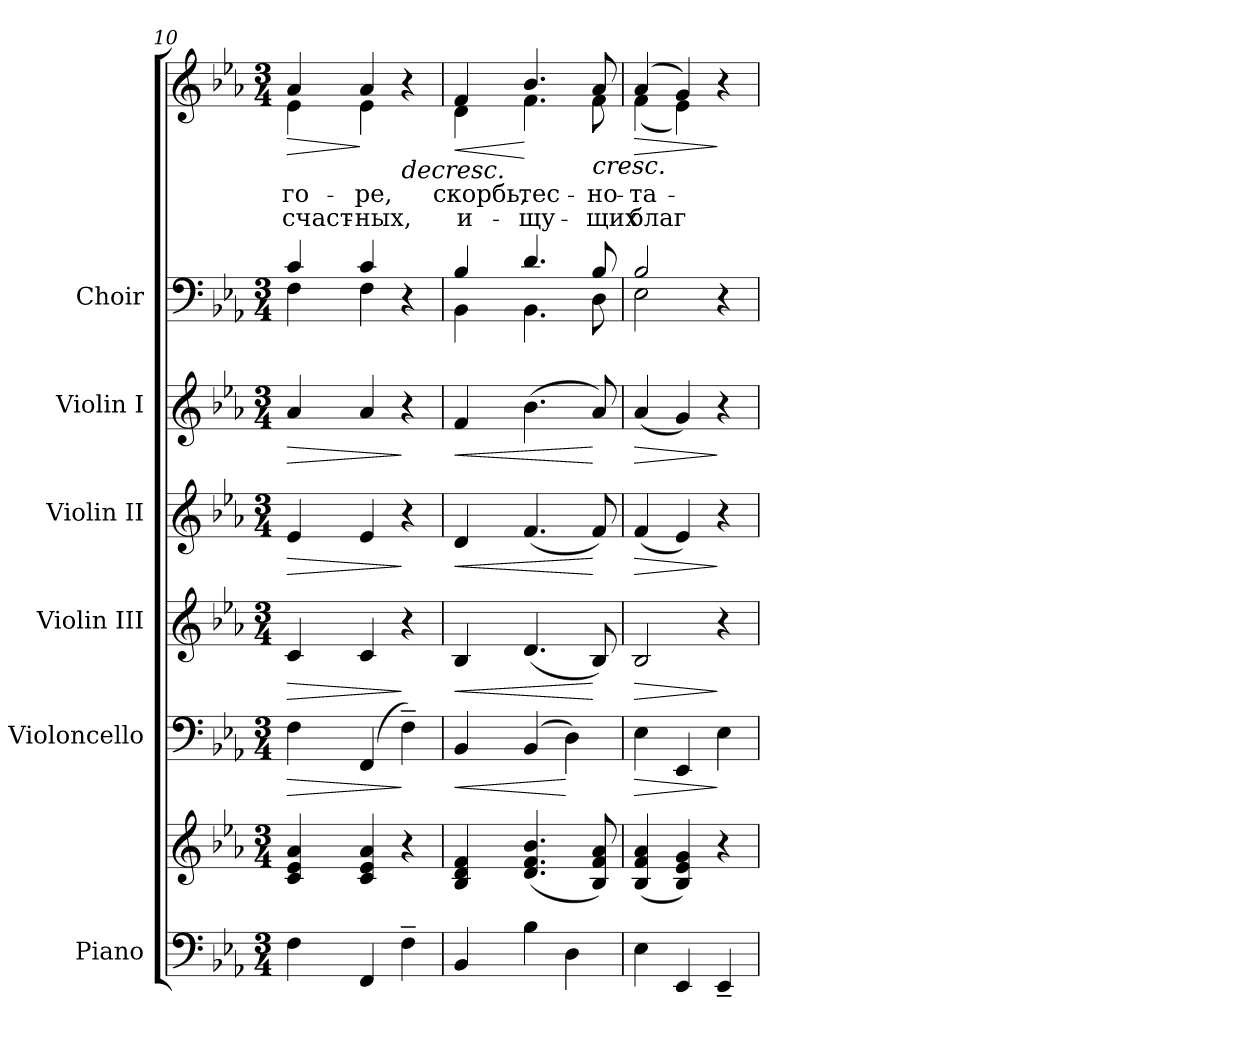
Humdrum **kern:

**kern	**kern	**kern	**dynam	**kern	**dynam	**kern	**dynam	**kern	**dynam	**kern	**kern	**text	**text	**dynam
*part6	*part6	*part5	*part5	*part4	*part4	*part3	*part3	*part2	*part2	*part1	*part1	*part1	*part1	*part1
*staff8	*staff7	*staff6	*staff6	*staff5	*staff5	*staff4	*staff4	*staff3	*staff3	*staff2	*staff1	*staff1	*staff1	*staff1/2
*I"Piano	*	*I"Violoncello	*	*I"Violin III	*	*I"Violin II	*	*I"Violin I	*	*I"Choir	*	*	*	*
*I'Pno.	*	*I'Vc.	*	*I'Vln. II	*	*I'Vln. II	*	*I'Vln. I	*	*I'Choir	*	*	*	*
*clefF4	*clefG2	*clefF4	*	*clefG2	*	*clefG2	*	*clefG2	*	*clefF4	*clefG2	*	*	*
*k[b-e-a-]	*k[b-e-a-]	*k[b-e-a-]	*	*k[b-e-a-]	*	*k[b-e-a-]	*	*k[b-e-a-]	*	*k[b-e-a-]	*k[b-e-a-]	*	*	*
*E-:	*E-:	*E-:	*	*E-:	*	*E-:	*	*E-:	*	*E-:	*E-:	*	*	*
*M3/4	*M3/4	*M3/4	*	*M3/4	*	*M3/4	*	*M3/4	*	*M3/4	*M3/4	*	*	*
=10	=10	=10	=10	=10	=10	=10	=10	=10	=10	=10	=10	=10	=10	=10
!	!	!	!LO:HP:b	!	!LO:HP:b	!	!LO:HP:b	!	!LO:HP:b	!	!	!	!	!
*	*	*	*	*	*	*	*	*	*	*^	*^	*	*	*
!	!	!	!	!	!	!	!	!	!	!	!	!	!	!LO:LY:b:color=#000000	!LO:LY:b:color=#000000	!LO:HP:b
4Fi\	4ci/ 4e-i 4a-i	4Fi\	>	4ci/	>	4e-i/	>	4a-i/	>	4ci/	4Fi\	4a-i/	4e-i\	го-	-счаст-	>
!	!	!	!	!	!	!	!	!	!	!	!	!	!	!LO:LY:b:color=#000000	!LO:LY:b:color=#000000	!
4FFi/	4ci/ 4e-i 4a-i	(4FFi/	.	4ci/	.	4e-i/	.	4a-i/	.	4ci/	4Fi\	4a-i/	4e-i\	-ре,	-ных,	]
!	!	!	!	!	!	!	!	!	!	!	!	!	!	!	!	!LO:HP:n=1:b
4F~i\	4r	4F~i\)	]	4r	]	4r	]	4r	]	4r	4ryy	4r	4ryy	.	.	] >
=11	=11	=11	=11	=11	=11	=11	=11	=11	=11	=11	=11	=11	=11	=11	=11	=11
!	!	!	!LO:HP:b	!	!LO:HP:b	!	!LO:HP:b	!	!LO:HP:b	!	!	!	!	!	!	!
!	!	!	!	!	!	!	!	!	!	!	!	!	!	!LO:LY:b:color=#000000	!LO:LY:b:color=#000000	!LO:HP:b
4BB-i/	4B-i/ 4di 4fi	4BB-i/	<	4B-i/	<	4di/	<	4fi/	<	4B-i/	4BB-i\	4fi/	4di\	скорбь,	и-	<
!	!	!	!	!	!	!	!	!	!	!	!	!	!	!LO:LY:b:color=#000000	!LO:LY:b:color=#000000	!
4B-i\	(4.di/ 4.fi 4.b-i	(4BB-i/	.	(4.di/	.	(4.fi/	.	(4.b-i\	.	4.di/	4.BB-i\	4.b-i/	4.fi\	тес-	-щу-	[
4Di\	.	4Di\)	[	.	.	.	.	.	.	.	.	.	.	.	.	.
!	!	!	!	!	!	!	!	!	!	!	!	!	!	!LO:LY:b:color=#000000	!LO:LY:b:color=#000000	!LO:HP:n=1:b
.	8B-i/ 8fi 8a-i)	.	.	8B-i/)	[	8fi/)	[	8a-i/)	[	8B-i/	8Di\	8a-i/	8fi\	-но-	-щих	[ <
=12	=12	=12	=12	=12	=12	=12	=12	=12	=12	=12	=12	=12	=12	=12	=12	=12
!	!	!	!LO:HP:b	!	!LO:HP:b	!	!LO:HP:b	!	!LO:HP:b	!	!	!	!	!	!	!
!	!	!	!	!	!	!	!	!	!	!	!	!	!	!LO:LY:b:color=#000000	!LO:LY:b:color=#000000	!LO:HP:b
4E-i\	(4B-i/ 4fi 4a-i	4E-i\	>	2B-i/	>	(4fi/	>	(4a-i/	>	2B-i/	2E-i\	(4a-i/	(4fi\	-та-	благ	>
4EE-i/	4B-i/ 4e-i 4gi)	4EE-i/	.	.	.	4e-i/)	.	4gi/)	.	.	.	4gi/)	4e-i\)	.	.	.
4EE-~i/	4r	4E-i\	]	4r	]	4r	]	4r	]	4r	4ryy	4r	4ryy	.	.	] ] ]
*	*	*	*	*	*	*	*	*	*	*v	*v	*	*	*	*	*
*	*	*	*	*	*	*	*	*	*	*	*v	*v	*	*	*
=	=	=	=	=	=	=	=	=	=	=	=	=	=	=
*-	*-	*-	*-	*-	*-	*-	*-	*-	*-	*-	*-	*-	*-	*-
